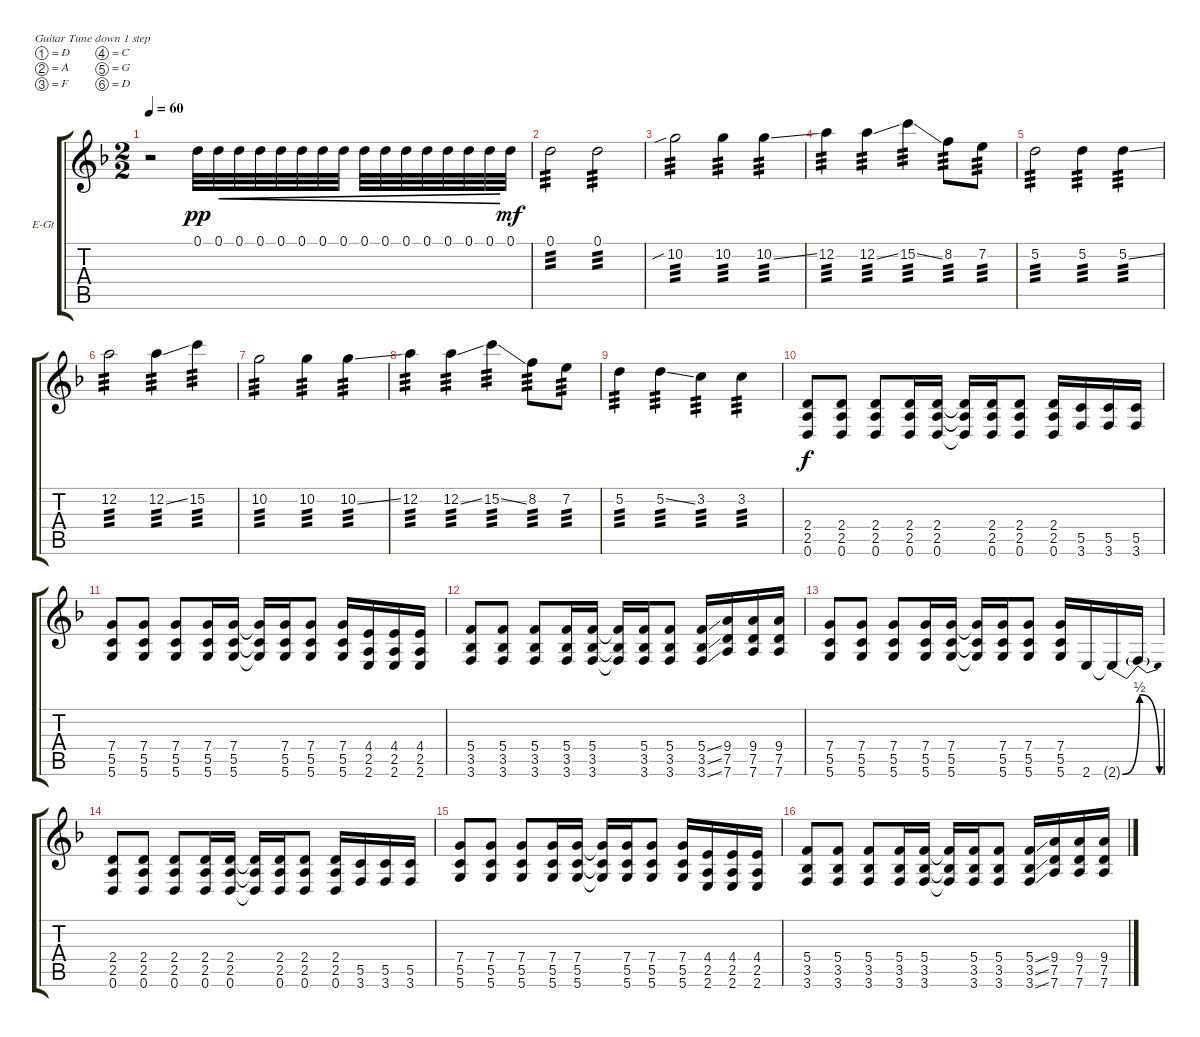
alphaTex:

\bracketExtendMode groupsimilarinstruments
\firstSystemTrackNameOrientation horizontal
\otherSystemsTrackNameOrientation horizontal
\track ("Electric Guitar 1" "E-Gt") {instrument overdrivenguitar}
\staff {score tabs}
\tuning (D4 A3 F3 C3 G2 D2)
\ts (2 2)
\tempo 60
\clef g2
\ks dminor
r.2{dy pp instrument overdrivenguitar} 0.1.32 0.1.32{cre} 0.1.32{cre} 0.1.32{cre} 0.1.32{cre} 0.1.32{cre} 0.1.32{cre} 0.1.32{cre} 0.1.32{cre} 0.1.32{cre} 0.1.32{cre} 0.1.32{cre} 0.1.32{cre} 0.1.32{cre} 0.1.32{cre} 0.1.32{dy mf} |
0.1.2{tp 3} 0.1.2{tp 3} |
10.2{sib}.2{tp 3} 10.2.4{tp 3} 10.2{ss}.4{tp 3} |
12.2.4{tp 3} 12.2{ss}.4{tp 3} 15.2{ss}.4{tp 3} 8.2.8{tp 3} 7.2.8{tp 3} |
5.2.2{tp 3} 5.2.4{tp 3} 5.2{ss}.4{tp 3} |
12.2.2{tp 3} 12.2{ss}.4{tp 3} 15.2.4{tp 3} |
10.2.2{tp 3} 10.2.4{tp 3} 10.2{ss}.4{tp 3} |
12.2.4{tp 3} 12.2{ss}.4{tp 3} 15.2{ss}.4{tp 3} 8.2.8{tp 3} 7.2.8{tp 3} |
5.2.4{tp 3} 5.2{ss}.4{tp 3} 3.2.4{tp 3} 3.2.4{tp 3} |
(0.6 2.5 2.4).8{dy f} (0.6 2.5 2.4).8 (0.6 2.5 2.4).8 (0.6 2.5 2.4).16 (0.6 2.4 2.5).16 (0.6{t} 2.5{t} 2.4{t}).16 (0.6 2.4 2.5).16 (0.6 2.5 2.4).8 (0.6 2.4 2.5).16 (3.6 5.5).16 (3.6 5.5).16 (3.6 5.5).16 |
(5.5 5.6 7.4).8 (7.4 5.5 5.6).8 (7.4 5.5 5.6).8 (5.6 5.5 7.4).16 (5.5 5.6 7.4).16 (5.6{t} 5.5{t} 7.4{t}).16 (5.5 5.6 7.4).16 (5.6 5.5 7.4).8 (5.5 5.6 7.4).16 (2.6 2.5 4.4).16 (4.4 2.5 2.6).16 (4.4 2.5 2.6).16 |
(3.6 3.5 5.4).8 (3.6 3.5 5.4).8 (3.6 3.5 5.4).8 (3.6 3.5 5.4).16 (3.6 5.4 3.5).16 (3.6{t} 3.5{t} 5.4{t}).16 (3.6 5.4 3.5).16 (3.6 3.5 5.4).8 (3.6{ss} 5.4{ss} 3.5{ss}).16 (7.6 7.5 9.4).16 (7.6 7.5 9.4).16 (7.6 7.5 9.4).16 |
(5.5 5.6 7.4).8 (7.4 5.5 5.6).8 (7.4 5.5 5.6).8 (5.6 5.5 7.4).16 (5.5 5.6 7.4).16 (5.6{t} 5.5{t} 7.4{t}).16 (5.5 5.6 7.4).16 (5.6 5.5 7.4).8 (5.5 5.6 7.4).16 2.6.16 2.6{be (bend 0 0 6.6 2) t}.16 2.6{be (release 0 2 15 0) t}.16 |
(0.6 2.5 2.4).8 (0.6 2.5 2.4).8 (0.6 2.5 2.4).8 (0.6 2.5 2.4).16 (0.6 2.4 2.5).16 (0.6{t} 2.5{t} 2.4{t}).16 (0.6 2.4 2.5).16 (0.6 2.5 2.4).8 (0.6 2.4 2.5).16 (3.6 5.5).16 (3.6 5.5).16 (3.6 5.5).16 |
(5.5 5.6 7.4).8 (7.4 5.5 5.6).8 (7.4 5.5 5.6).8 (5.6 5.5 7.4).16 (5.5 5.6 7.4).16 (5.6{t} 5.5{t} 7.4{t}).16 (5.5 5.6 7.4).16 (5.6 5.5 7.4).8 (5.5 5.6 7.4).16 (2.6 2.5 4.4).16 (4.4 2.5 2.6).16 (4.4 2.5 2.6).16 |
(3.6 3.5 5.4).8 (3.6 3.5 5.4).8 (3.6 3.5 5.4).8 (3.6 3.5 5.4).16 (3.6 5.4 3.5).16 (3.6{t} 3.5{t} 5.4{t}).16 (3.6 5.4 3.5).16 (3.6 3.5 5.4).8 (3.6{ss} 5.4{ss} 3.5{ss}).16 (7.6 7.5 9.4).16 (7.6 7.5 9.4).16 (7.6 7.5 9.4).16
